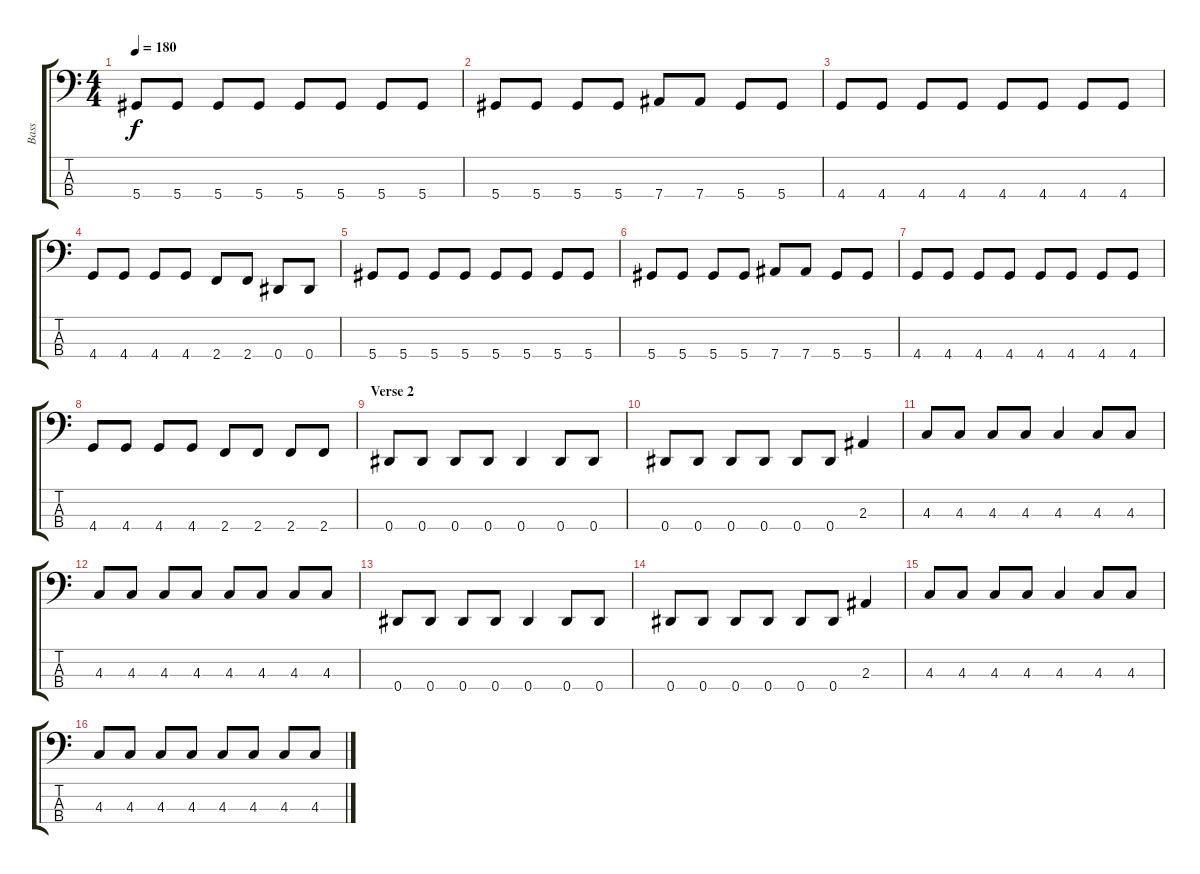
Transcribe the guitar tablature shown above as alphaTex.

\track ("Bass" "Bass") {instrument electricbasspick}
\staff {score tabs}
\tuning (Gb2 Db2 Ab1 Eb1) {hide}
\ts (4 4)
\tempo 180
\clef f4
\ks c
5.4.8{dy f} 5.4.8 5.4.8 5.4.8 5.4.8 5.4.8 5.4.8 5.4.8 |
5.4.8 5.4.8 5.4.8 5.4.8 7.4.8 7.4.8 5.4.8 5.4.8 |
4.4.8 4.4.8 4.4.8 4.4.8 4.4.8 4.4.8 4.4.8 4.4.8 |
4.4.8 4.4.8 4.4.8 4.4.8 2.4.8 2.4.8 0.4.8 0.4.8 |
5.4.8 5.4.8 5.4.8 5.4.8 5.4.8 5.4.8 5.4.8 5.4.8 |
5.4.8 5.4.8 5.4.8 5.4.8 7.4.8 7.4.8 5.4.8 5.4.8 |
4.4.8 4.4.8 4.4.8 4.4.8 4.4.8 4.4.8 4.4.8 4.4.8 |
4.4.8 4.4.8 4.4.8 4.4.8 2.4.8 2.4.8 2.4.8 2.4.8 |
\section ("" "Verse 2")
0.4.8 0.4.8 0.4.8 0.4.8 0.4.4 0.4.8 0.4.8 |
0.4.8 0.4.8 0.4.8 0.4.8 0.4.8 0.4.8 2.3.4 |
4.3.8 4.3.8 4.3.8 4.3.8 4.3.4 4.3.8 4.3.8 |
4.3.8 4.3.8 4.3.8 4.3.8 4.3.8 4.3.8 4.3.8 4.3.8 |
0.4.8 0.4.8 0.4.8 0.4.8 0.4.4 0.4.8 0.4.8 |
0.4.8 0.4.8 0.4.8 0.4.8 0.4.8 0.4.8 2.3.4 |
4.3.8 4.3.8 4.3.8 4.3.8 4.3.4 4.3.8 4.3.8 |
4.3.8 4.3.8 4.3.8 4.3.8 4.3.8 4.3.8 4.3.8 4.3.8
